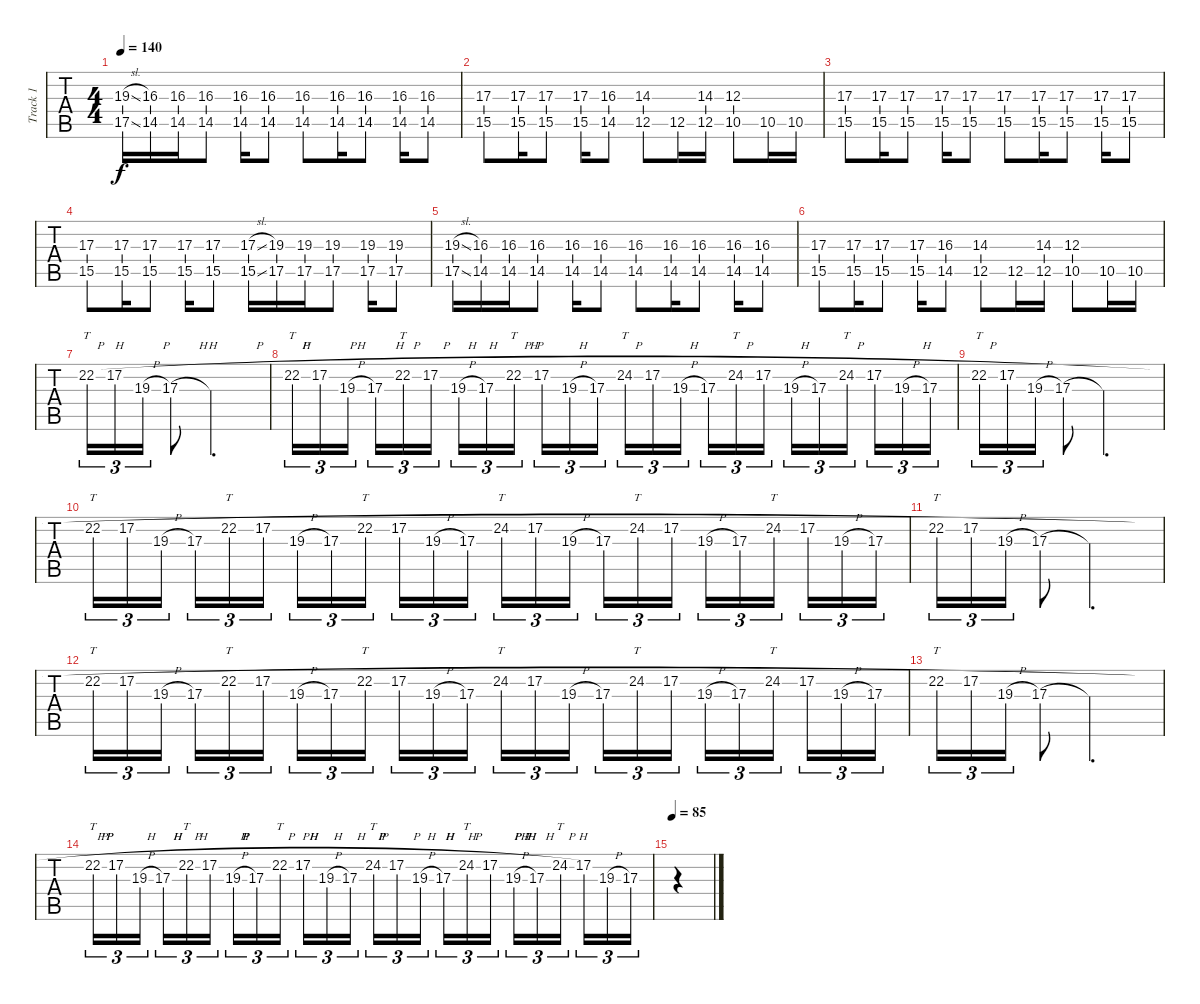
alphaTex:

\track ("Track 1" "Track 1") {instrument distortionguitar}
\staff {tabs}
\tuning (Db4 Ab3 E3 B2 Gb2 B1) {hide}
\ts (4 4)
\tempo 140
\clef g2
\ks c
(19.3{sl} 17.5{sl}).16{dy f} (16.3 14.5).16 (16.3 14.5).16 (16.3 14.5).8 (16.3 14.5).16 (16.3 14.5).8 (16.3 14.5).8 (16.3 14.5).16 (16.3 14.5).8 (16.3 14.5).16 (16.3 14.5).8 |
(17.3 15.5).8 (17.3 15.5).16 (17.3 15.5).8 (17.3 15.5).16 (16.3 14.5).8 (14.3 12.5).8 12.5.16 (14.3 12.5).16 (12.3 10.5).8 10.5.16 10.5.16 |
(17.3 15.5).8 (17.3 15.5).16 (17.3 15.5).8 (17.3 15.5).16 (17.3 15.5).8 (17.3 15.5).8 (17.3 15.5).16 (17.3 15.5).8 (17.3 15.5).16 (17.3 15.5).8 |
(17.3 15.5).8 (17.3 15.5).16 (17.3 15.5).8 (17.3 15.5).16 (17.3 15.5).8 (17.3{sl} 15.5{sl}).16 (19.3 17.5).16 (19.3 17.5).16 (19.3 17.5).8 (19.3 17.5).16 (19.3 17.5).8 |
(19.3{sl} 17.5{sl}).16 (16.3 14.5).16 (16.3 14.5).16 (16.3 14.5).8 (16.3 14.5).16 (16.3 14.5).8 (16.3 14.5).8 (16.3 14.5).16 (16.3 14.5).8 (16.3 14.5).16 (16.3 14.5).8 |
(17.3 15.5).8 (17.3 15.5).16 (17.3 15.5).8 (17.3 15.5).16 (16.3 14.5).8 (14.3 12.5).8 12.5.16 (14.3 12.5).16 (12.3 10.5).8 10.5.16 10.5.16 |
22.2{h}.16{tt tu (3 2)} 17.2{h}.16{tu (3 2)} 19.3{h}.16{tu (3 2)} 17.3.8 17.3{t}.2{d} |
22.2{h}.16{tt tu (3 2)} 17.2{h}.16{tu (3 2)} 19.3{h}.16{tu (3 2) beam splitsecondary} 17.3.16{tu (3 2)} 22.2{h}.16{tt tu (3 2)} 17.2{h}.16{tu (3 2)} 19.3{h}.16{tu (3 2)} 17.3.16{tu (3 2)} 22.2{h}.16{tt tu (3 2) beam splitsecondary} 17.2{h}.16{tu (3 2)} 19.3{h}.16{tu (3 2)} 17.3.16{tu (3 2)} 24.2{h}.16{tt tu (3 2)} 17.2{h}.16{tu (3 2)} 19.3{h}.16{tu (3 2) beam splitsecondary} 17.3.16{tu (3 2)} 24.2{h}.16{tt tu (3 2)} 17.2{h}.16{tu (3 2)} 19.3{h}.16{tu (3 2)} 17.3.16{tu (3 2)} 24.2{h}.16{tt tu (3 2) beam splitsecondary} 17.2{h}.16{tu (3 2)} 19.3{h}.16{tu (3 2)} 17.3.16{tu (3 2)} |
22.2{h}.16{tt tu (3 2)} 17.2{h}.16{tu (3 2)} 19.3{h}.16{tu (3 2)} 17.3.8 17.3{t}.2{d} |
22.2{h}.16{tt tu (3 2)} 17.2{h}.16{tu (3 2)} 19.3{h}.16{tu (3 2) beam splitsecondary} 17.3.16{tu (3 2)} 22.2{h}.16{tt tu (3 2)} 17.2{h}.16{tu (3 2)} 19.3{h}.16{tu (3 2)} 17.3.16{tu (3 2)} 22.2{h}.16{tt tu (3 2) beam splitsecondary} 17.2{h}.16{tu (3 2)} 19.3{h}.16{tu (3 2)} 17.3.16{tu (3 2)} 24.2{h}.16{tt tu (3 2)} 17.2{h}.16{tu (3 2)} 19.3{h}.16{tu (3 2) beam splitsecondary} 17.3.16{tu (3 2)} 24.2{h}.16{tt tu (3 2)} 17.2{h}.16{tu (3 2)} 19.3{h}.16{tu (3 2)} 17.3.16{tu (3 2)} 24.2{h}.16{tt tu (3 2) beam splitsecondary} 17.2{h}.16{tu (3 2)} 19.3{h}.16{tu (3 2)} 17.3.16{tu (3 2)} |
22.2{h}.16{tt tu (3 2)} 17.2{h}.16{tu (3 2)} 19.3{h}.16{tu (3 2)} 17.3.8 17.3{t}.2{d} |
22.2{h}.16{tt tu (3 2)} 17.2{h}.16{tu (3 2)} 19.3{h}.16{tu (3 2) beam splitsecondary} 17.3.16{tu (3 2)} 22.2{h}.16{tt tu (3 2)} 17.2{h}.16{tu (3 2)} 19.3{h}.16{tu (3 2)} 17.3.16{tu (3 2)} 22.2{h}.16{tt tu (3 2) beam splitsecondary} 17.2{h}.16{tu (3 2)} 19.3{h}.16{tu (3 2)} 17.3.16{tu (3 2)} 24.2{h}.16{tt tu (3 2)} 17.2{h}.16{tu (3 2)} 19.3{h}.16{tu (3 2) beam splitsecondary} 17.3.16{tu (3 2)} 24.2{h}.16{tt tu (3 2)} 17.2{h}.16{tu (3 2)} 19.3{h}.16{tu (3 2)} 17.3.16{tu (3 2)} 24.2{h}.16{tt tu (3 2) beam splitsecondary} 17.2{h}.16{tu (3 2)} 19.3{h}.16{tu (3 2)} 17.3.16{tu (3 2)} |
22.2{h}.16{tt tu (3 2)} 17.2{h}.16{tu (3 2)} 19.3{h}.16{tu (3 2)} 17.3.8 17.3{t}.2{d} |
22.2{h}.16{tt tu (3 2)} 17.2{h}.16{tu (3 2)} 19.3{h}.16{tu (3 2) beam splitsecondary} 17.3.16{tu (3 2)} 22.2{h}.16{tt tu (3 2)} 17.2{h}.16{tu (3 2)} 19.3{h}.16{tu (3 2)} 17.3.16{tu (3 2)} 22.2{h}.16{tt tu (3 2) beam splitsecondary} 17.2{h}.16{tu (3 2)} 19.3{h}.16{tu (3 2)} 17.3.16{tu (3 2)} 24.2{h}.16{tt tu (3 2)} 17.2{h}.16{tu (3 2)} 19.3{h}.16{tu (3 2) beam splitsecondary} 17.3.16{tu (3 2)} 24.2{h}.16{tt tu (3 2)} 17.2{h}.16{tu (3 2)} 19.3{h}.16{tu (3 2)} 17.3.16{tu (3 2)} 24.2{h}.16{tt tu (3 2) beam splitsecondary} 17.2.16{tu (3 2)} 19.3{h}.16{tu (3 2)} 17.3.16{tu (3 2)} |
\tempo 85
